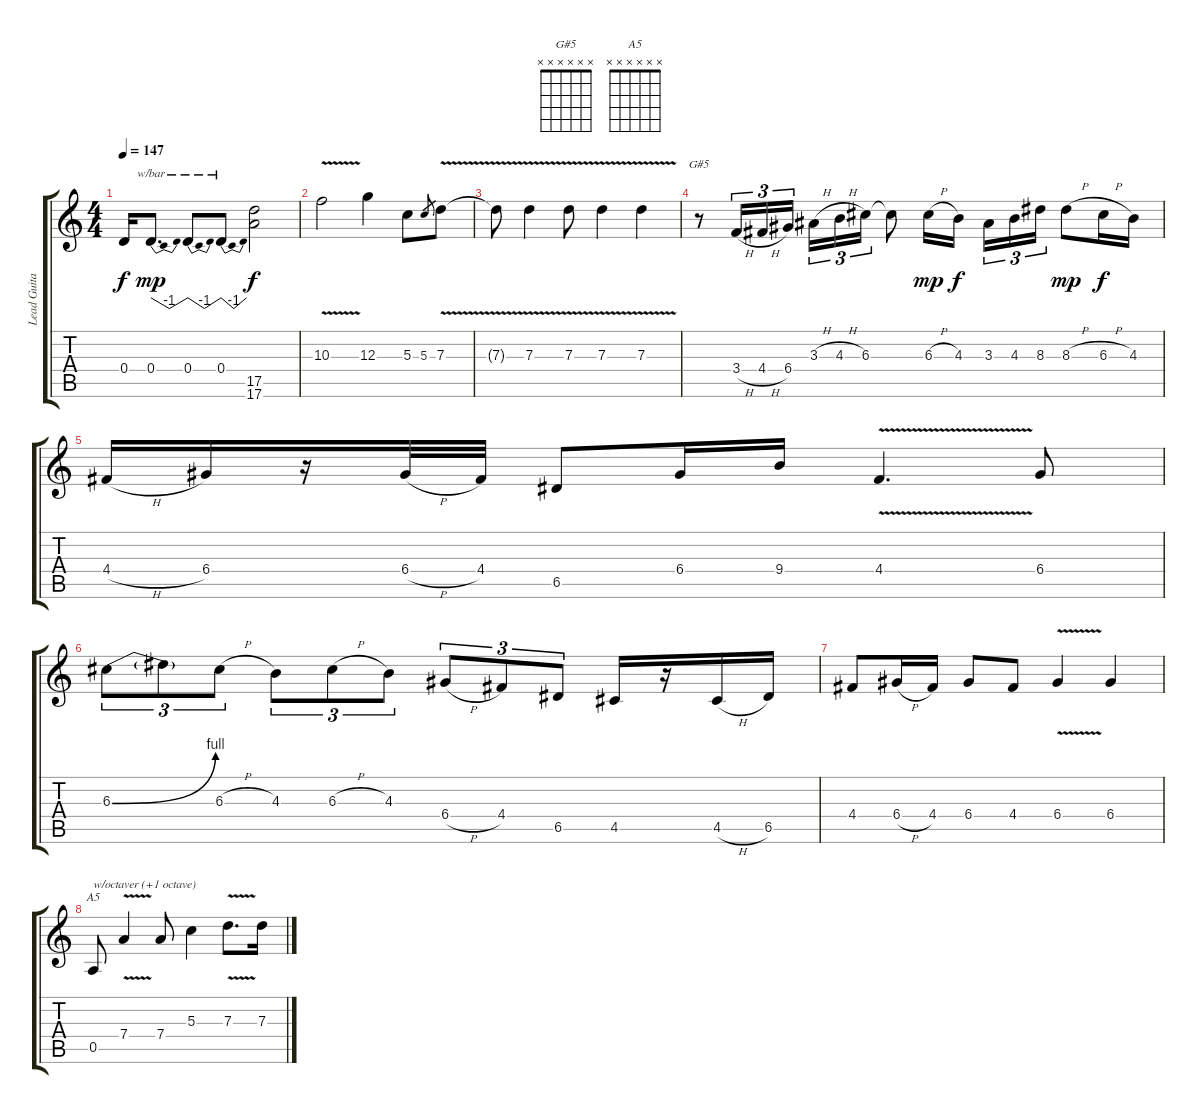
\track ("Lead Guitar" "Lead Guita") {instrument overdrivenguitar}
\staff {score tabs}
\tuning (E4 B3 G3 D3 A2 E2) {hide}
\chord ("G#5" x x x x x x)
\chord ("A5" x x x x x x)
\ts (4 4)
\tempo 147
\clef g2
\ks c
0.4{t}.16{dy f} 0.4.8{d tbe (dip default 0 0 30 -4 60 0) dy mp} 0.4.8{tbe (dip default 0 0 30 -4 60 0)} 0.4.8{tbe (dip default 0 0 30 -4 60 0)} (17.5 17.6).2{dy f} |
10.3{v}.2 12.3.4 5.3.8 5.3.8{gr} 7.3{v}.8 |
7.3{t}.8 7.3{v}.4 7.3{v}.8 7.3{v}.4 7.3{v}.4 |
r.8{ch "G#5"} 3.4{h}.16{tu (3 2)} 4.4{h}.16{tu (3 2)} 6.4.16{tu (3 2)} 3.3{h}.16{tu (3 2)} 4.3{h}.16{tu (3 2)} 6.3.16{tu (3 2)} 6.3{t}.8 6.3{h}.16{dy mp} 4.3.16{dy f beam splitsecondary} 3.3.16{tu (3 2)} 4.3.16{tu (3 2)} 8.3.16{tu (3 2)} 8.3{h}.8{dy mp} 6.3{h}.16{dy f} 4.3.16 |
4.4{h}.16 6.4.16 r.16 6.4{h}.32 4.4.32 6.5.8 6.4.16 9.4.16 4.4{v}.4{d} 6.4.8 |
6.3{be (bend 0 0 60 4)}.8{tu (3 2)} 6.3{t}.8{tu (3 2)} 6.3{h}.8{tu (3 2)} 4.3.8{tu (3 2)} 6.3{h}.8{tu (3 2)} 4.3.8{tu (3 2)} 6.4{h}.8{tu (3 2)} 4.4.8{tu (3 2)} 6.5.8{tu (3 2)} 4.5.16 r.16 4.5{h}.16 6.5.16 |
4.4.8 6.4{h}.16 4.4.16 6.4.8 4.4.8 6.4{v}.4 6.4.4 |
0.5.8{ch "A5" txt "w/octaver (+1 octave)"} 7.4{v}.4 7.4.8 5.3.4 7.3{v}.8{d} 7.3.16
